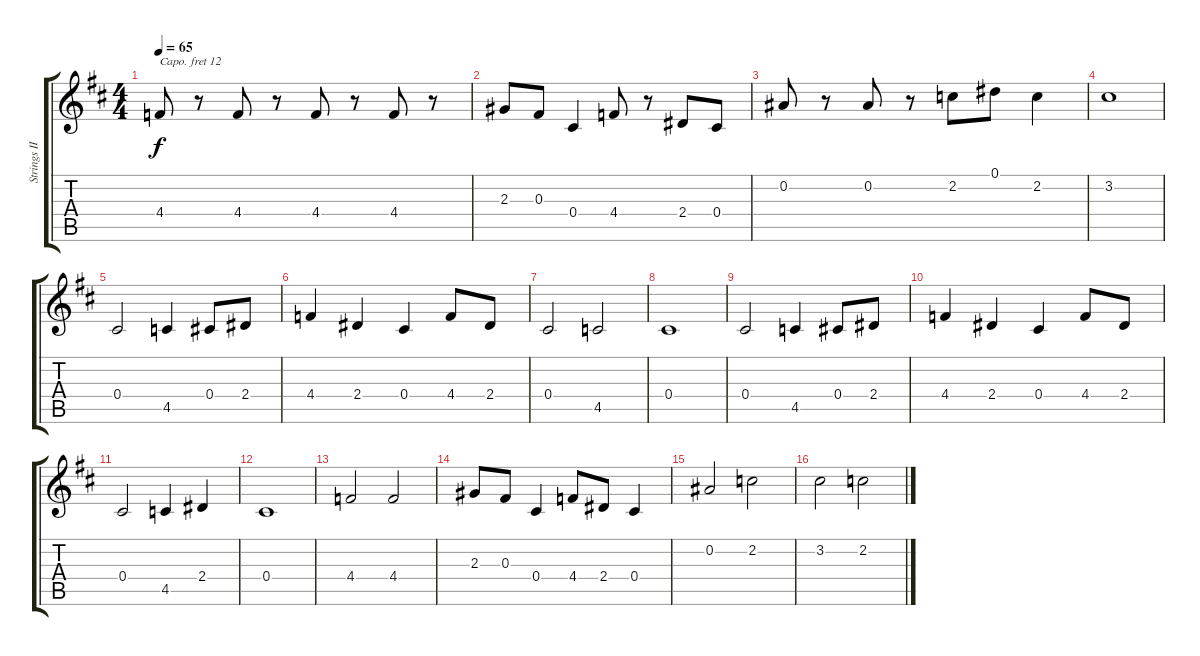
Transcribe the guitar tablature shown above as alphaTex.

\track ("Strings II" "Strings II") {instrument stringensemble1}
\staff {score tabs}
\capo 12
\tuning (Eb4 Bb3 Gb3 Db3 Ab2 Eb2) {hide}
\ts (4 4)
\tempo 65
\clef g2
\ks d
4.4.8{dy f} r.8 4.4.8 r.8 4.4.8 r.8 4.4.8 r.8 |
2.3.8 0.3.8 0.4.4 4.4.8 r.8 2.4.8 0.4.8 |
0.2.8 r.8 0.2.8 r.8 2.2.8 0.1.8 2.2.4 |
3.2.1 |
0.4.2 4.5.4 0.4.8 2.4.8 |
4.4.4 2.4.4 0.4.4 4.4.8 2.4.8 |
0.4.2 4.5.2 |
0.4.1 |
0.4.2 4.5.4 0.4.8 2.4.8 |
4.4.4 2.4.4 0.4.4 4.4.8 2.4.8 |
0.4.2 4.5.4 2.4.4 |
0.4.1 |
4.4.2 4.4.2 |
2.3.8 0.3.8 0.4.4 4.4.8 2.4.8 0.4.4 |
0.2.2 2.2.2 |
3.2.2 2.2.2
